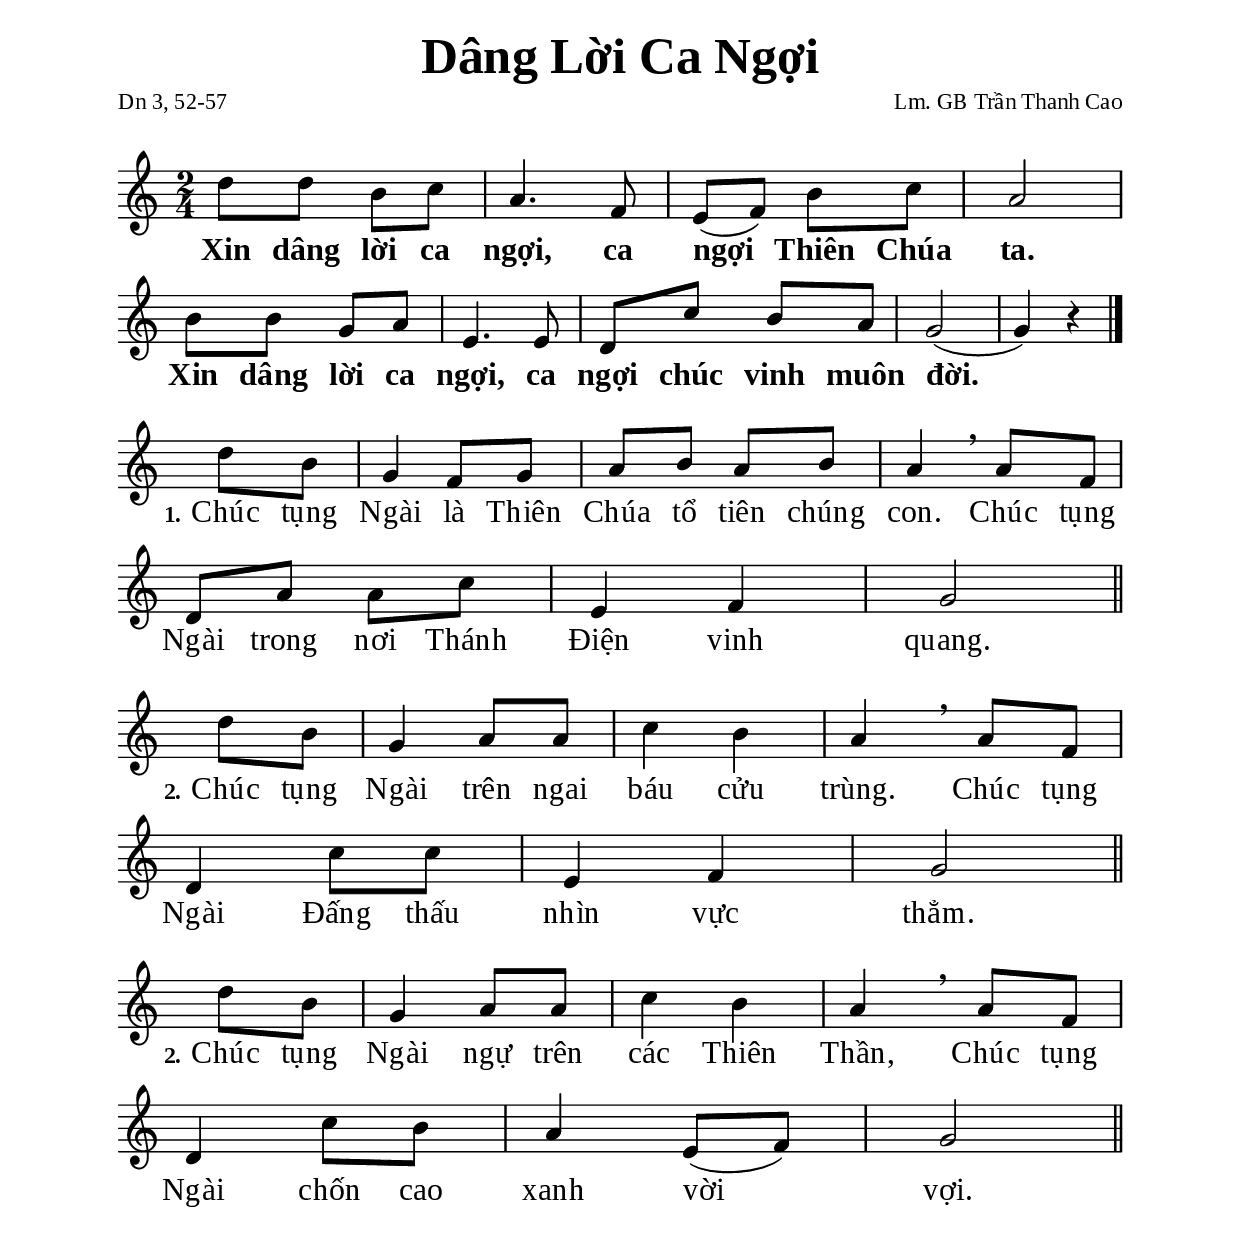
% Cài đặt chung
\version "2.20.0"
\include "english.ly"

\header {
  title = \markup { \fontsize #3 "Dâng Lời Ca Ngợi" }
  poet = "Dn 3, 52-57"
  composer = "Lm. GB Trần Thanh Cao"
  arranger = " "
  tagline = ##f
}


\paper {
   #(set-paper-size "a4")
  top-margin = 10\mm
  bottom-margin = 10\mm
  left-margin = 20\mm
  right-margin = 20\mm
  indent = #0
  #(define fonts
    (make-pango-font-tree
      "Liberation Serif"
      "Liberation Serif"
      "Liberation Serif"
      (/ 20 20)))
  page-count = #1
}

% Nhạc điệp khúc
nhacDiepKhuc = \relative c'' {

  d8 d b c |
  a4. f8 |
  e (f) b c |
  a2 |
  b8 b g a |
  e4. e8 |
  d c' b a |
  g2 ( |
  g4) r \bar "|."
}

% Nhạc phiên khúc
nhacPhienKhucMot = \relative c'' {
 
  \partial 4 d8 b |
  g4 f8 g |
  a b a b |
  a4 \breathe a8 f |
  d a' a c |
  e,4 f |
  g2 \bar "||"
}

nhacPhienKhucHai = \relative c'' {
  
  \partial 4 d8 b |
  g4 a8 a |
  c4 b |
  a \breathe a8 f |
  d4 c'8 c |
  e,4 f |
  g2 \bar "||"
}

nhacPhienKhucBa = \relative c'' {
  
  \partial 4 d8 b |
  g4 a8 a |
  c4 b |
  a \breathe a8 f |
  d4 c'8 b |
  a4 e8 (f) |
  g2 \bar "||"
}

% Lời điệp khúc
loiDiepKhuc = \lyricmode {
 
  Xin dâng lời ca ngợi, ca ngợi Thiên Chúa ta.
  Xin dâng lời ca ngợi, ca ngợi chúc vinh muôn đời.
}

% Lời phiên khúc
loiPhienKhucMot = \lyricmode {
  \set stanza = #"1."
  Chúc tụng Ngài là Thiên Chúa tổ tiên chúng con.
  Chúc tụng Ngài trong nơi Thánh Điện vinh quang.
}

loiPhienKhucHai = \lyricmode {
  \set stanza = #"2."
  Chúc tụng Ngài trên ngai báu cửu trùng.
  Chúc tụng Ngài Đấng thấu nhìn vực thẳm.
}

loiPhienKhucBa = \lyricmode {
  \set stanza = #"2."
  Chúc tụng Ngài ngự trên các Thiên Thần,
  Chúc tụng Ngài chốn cao xanh vời vợi.
}


% Dàn trang
\score {
  \new ChoirStaff <<
    \new Staff = diepKhuc \with {
        \consists "Merge_rests_engraver"
        \magnifyStaff #(magstep +1)
      }
      <<
      \new Voice = beSop {
        \key c \major \time 2/4 \stemNeutral \nhacDiepKhuc
      }
    >>
    \new Lyrics \lyricsto beSop \loiDiepKhuc
  >>
  \layout {
    \override Lyrics.LyricText.font-series = #'bold
    \override Lyrics.LyricText.font-size = #+3
    \override Lyrics.LyricSpace.minimum-distance = #2.0
    \override Score.BarNumber.break-visibility = ##(#f #f #f)
    \override Score.SpacingSpanner.uniform-stretching = ##t
  }
}

\score {
  \new ChoirStaff <<
    \new Staff = phienKhuc \with {
        \magnifyStaff #(magstep +1)
      }
      <<
      \new Voice = beSop {
        \key c \major \time 2/4 \nhacPhienKhucMot
      }
    >>
    \new Lyrics \lyricsto beSop \loiPhienKhucMot
  >>
  \layout {
    \override Staff.TimeSignature.transparent = ##t
    \override Lyrics.LyricText.font-size = #+3
    \override Lyrics.LyricSpace.minimum-distance = #2.0
    \override Score.BarNumber.break-visibility = ##(#f #f #f)
    \override Score.SpacingSpanner.uniform-stretching = ##t
  } 
}

\score {
  \new ChoirStaff <<
    \new Staff = phienKhuc \with {
        \magnifyStaff #(magstep +1)
      }
      <<
      \new Voice = beSop {
        \key c \major \time 2/4 \nhacPhienKhucHai
      }
    >>
    \new Lyrics \lyricsto beSop \loiPhienKhucHai
  >>
  \layout {
    \override Staff.TimeSignature.transparent = ##t
    \override Lyrics.LyricText.font-size = #+3
    \override Lyrics.LyricSpace.minimum-distance = #2.0
    \override Score.BarNumber.break-visibility = ##(#f #f #f)
    \override Score.SpacingSpanner.uniform-stretching = ##t
  } 
}

\score {
  \new ChoirStaff <<
    \new Staff = phienKhuc \with {
        \magnifyStaff #(magstep +1)
      }
      <<
      \new Voice = beSop {
        \key c \major \time 2/4 \nhacPhienKhucBa
      }
    >>
    \new Lyrics \lyricsto beSop \loiPhienKhucBa
  >>
  \layout {
    \override Staff.TimeSignature.transparent = ##t
    \override Lyrics.LyricText.font-size = #+3
    \override Lyrics.LyricSpace.minimum-distance = #2.0
    \override Score.BarNumber.break-visibility = ##(#f #f #f)
    \override Score.SpacingSpanner.uniform-stretching = ##t
  } 
}
